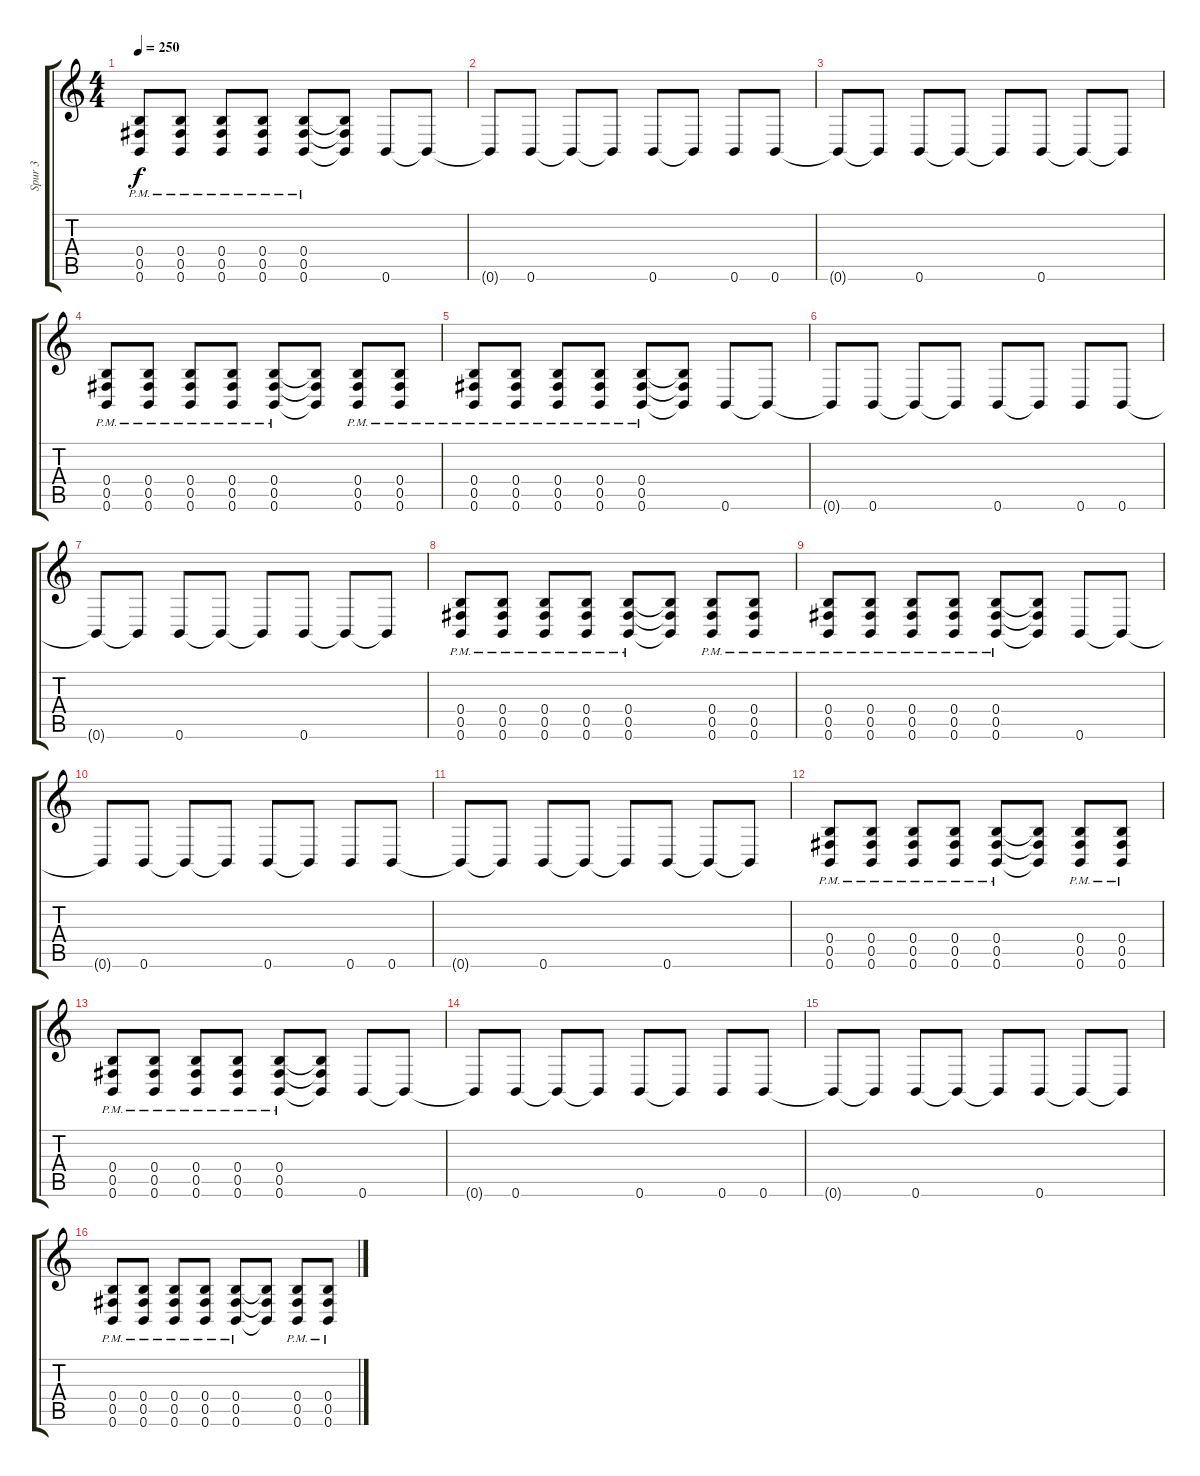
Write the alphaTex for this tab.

\track ("Spur 3" "Spur 3") {instrument distortionguitar}
\staff {score tabs}
\tuning (Db4 Ab3 E3 B2 Gb2 B1) {hide}
\ts (4 4)
\tempo 250
\clef g2
\ks c
(0.4{pm} 0.5{pm} 0.6{pm}).8{dy f} (0.4{pm} 0.5{pm} 0.6{pm}).8 (0.4{pm} 0.5{pm} 0.6{pm}).8 (0.4{pm} 0.5{pm} 0.6{pm}).8 (0.4{pm} 0.5{pm} 0.6{pm}).8 (0.4{t} 0.5{t} 0.6{t}).8 0.6.8 0.6{t}.8 |
0.6{t}.8 0.6.8 0.6{t}.8 0.6{t}.8 0.6.8 0.6{t}.8 0.6.8 0.6.8 |
0.6{t}.8 0.6{t}.8 0.6.8 0.6{t}.8 0.6{t}.8 0.6.8 0.6{t}.8 0.6{t}.8 |
(0.4{pm} 0.5{pm} 0.6{pm}).8 (0.4{pm} 0.5{pm} 0.6{pm}).8 (0.4{pm} 0.5{pm} 0.6{pm}).8 (0.4{pm} 0.5{pm} 0.6{pm}).8 (0.4{pm} 0.5{pm} 0.6{pm}).8 (0.4{t} 0.5{t} 0.6{t}).8 (0.4{pm} 0.5{pm} 0.6{pm}).8 (0.4{pm} 0.5{pm} 0.6{pm}).8 |
(0.4{pm} 0.5{pm} 0.6{pm}).8 (0.4{pm} 0.5{pm} 0.6{pm}).8 (0.4{pm} 0.5{pm} 0.6{pm}).8 (0.4{pm} 0.5{pm} 0.6{pm}).8 (0.4{pm} 0.5{pm} 0.6{pm}).8 (0.4{t} 0.5{t} 0.6{t}).8 0.6.8 0.6{t}.8 |
0.6{t}.8 0.6.8 0.6{t}.8 0.6{t}.8 0.6.8 0.6{t}.8 0.6.8 0.6.8 |
0.6{t}.8 0.6{t}.8 0.6.8 0.6{t}.8 0.6{t}.8 0.6.8 0.6{t}.8 0.6{t}.8 |
(0.4{pm} 0.5{pm} 0.6{pm}).8 (0.4{pm} 0.5{pm} 0.6{pm}).8 (0.4{pm} 0.5{pm} 0.6{pm}).8 (0.4{pm} 0.5{pm} 0.6{pm}).8 (0.4{pm} 0.5{pm} 0.6{pm}).8 (0.4{t} 0.5{t} 0.6{t}).8 (0.4{pm} 0.5{pm} 0.6{pm}).8 (0.4{pm} 0.5{pm} 0.6{pm}).8 |
(0.4{pm} 0.5{pm} 0.6{pm}).8 (0.4{pm} 0.5{pm} 0.6{pm}).8 (0.4{pm} 0.5{pm} 0.6{pm}).8 (0.4{pm} 0.5{pm} 0.6{pm}).8 (0.4{pm} 0.5{pm} 0.6{pm}).8 (0.4{t} 0.5{t} 0.6{t}).8 0.6.8 0.6{t}.8 |
0.6{t}.8 0.6.8 0.6{t}.8 0.6{t}.8 0.6.8 0.6{t}.8 0.6.8 0.6.8 |
0.6{t}.8 0.6{t}.8 0.6.8 0.6{t}.8 0.6{t}.8 0.6.8 0.6{t}.8 0.6{t}.8 |
(0.4{pm} 0.5{pm} 0.6{pm}).8 (0.4{pm} 0.5{pm} 0.6{pm}).8 (0.4{pm} 0.5{pm} 0.6{pm}).8 (0.4{pm} 0.5{pm} 0.6{pm}).8 (0.4{pm} 0.5{pm} 0.6{pm}).8 (0.4{t} 0.5{t} 0.6{t}).8 (0.4{pm} 0.5{pm} 0.6{pm}).8 (0.4{pm} 0.5{pm} 0.6{pm}).8 |
(0.4{pm} 0.5{pm} 0.6{pm}).8 (0.4{pm} 0.5{pm} 0.6{pm}).8 (0.4{pm} 0.5{pm} 0.6{pm}).8 (0.4{pm} 0.5{pm} 0.6{pm}).8 (0.4{pm} 0.5{pm} 0.6{pm}).8 (0.4{t} 0.5{t} 0.6{t}).8 0.6.8 0.6{t}.8 |
0.6{t}.8 0.6.8 0.6{t}.8 0.6{t}.8 0.6.8 0.6{t}.8 0.6.8 0.6.8 |
0.6{t}.8 0.6{t}.8 0.6.8 0.6{t}.8 0.6{t}.8 0.6.8 0.6{t}.8 0.6{t}.8 |
(0.4{pm} 0.5{pm} 0.6{pm}).8 (0.4{pm} 0.5{pm} 0.6{pm}).8 (0.4{pm} 0.5{pm} 0.6{pm}).8 (0.4{pm} 0.5{pm} 0.6{pm}).8 (0.4{pm} 0.5{pm} 0.6{pm}).8 (0.4{t} 0.5{t} 0.6{t}).8 (0.4{pm} 0.5{pm} 0.6{pm}).8 (0.4{pm} 0.5{pm} 0.6{pm}).8
